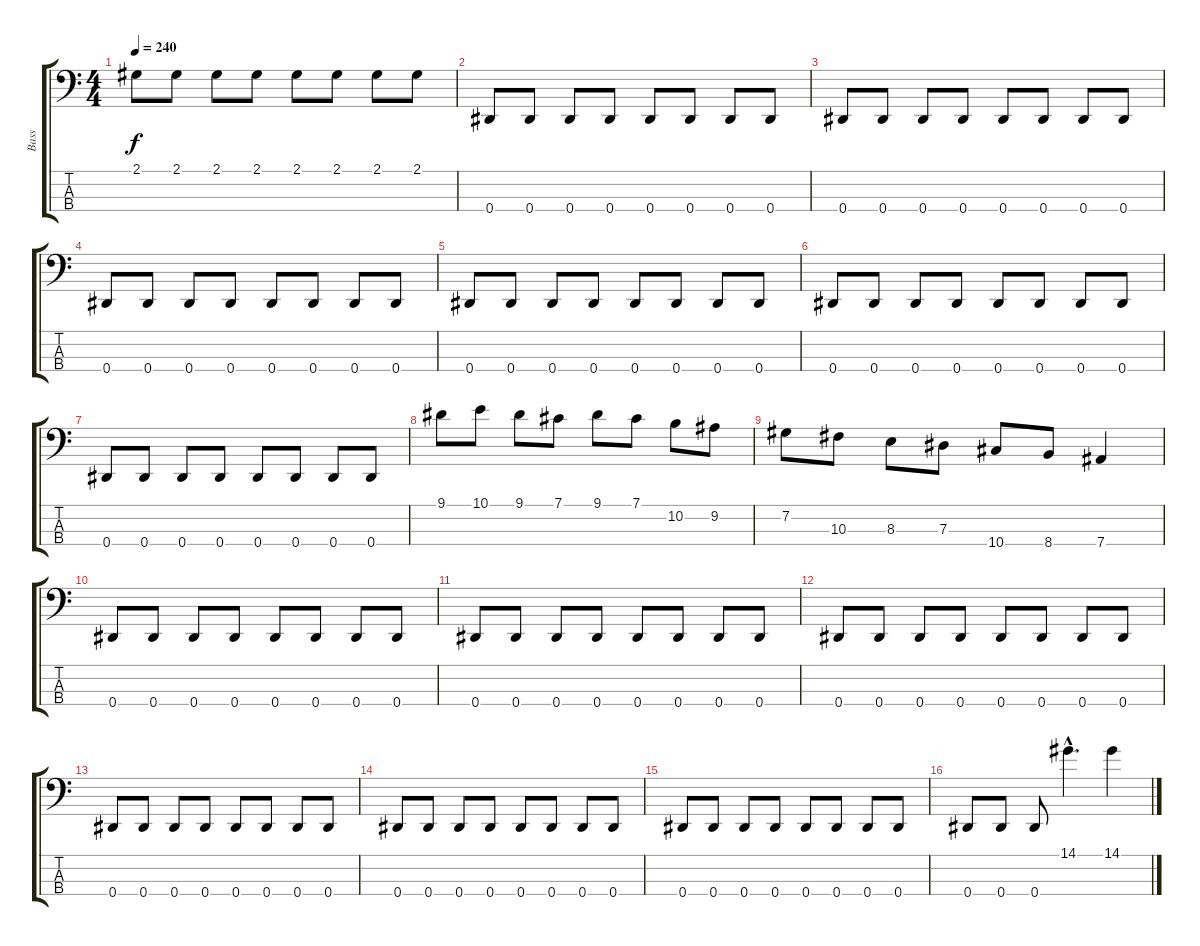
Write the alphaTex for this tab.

\track ("Bass" "Bass") {instrument electricbasspick}
\staff {score tabs}
\tuning (Gb2 Db2 Ab1 Eb1) {hide}
\ts (4 4)
\tempo 240
\clef f4
\ks c
2.1.8{dy f} 2.1.8 2.1.8 2.1.8 2.1.8 2.1.8 2.1.8 2.1.8 |
0.4.8 0.4.8 0.4.8 0.4.8 0.4.8 0.4.8 0.4.8 0.4.8 |
0.4.8 0.4.8 0.4.8 0.4.8 0.4.8 0.4.8 0.4.8 0.4.8 |
0.4.8 0.4.8 0.4.8 0.4.8 0.4.8 0.4.8 0.4.8 0.4.8 |
0.4.8 0.4.8 0.4.8 0.4.8 0.4.8 0.4.8 0.4.8 0.4.8 |
0.4.8 0.4.8 0.4.8 0.4.8 0.4.8 0.4.8 0.4.8 0.4.8 |
0.4.8 0.4.8 0.4.8 0.4.8 0.4.8 0.4.8 0.4.8 0.4.8 |
9.1.8 10.1.8 9.1.8 7.1.8 9.1.8 7.1.8 10.2.8 9.2.8 |
7.2.8 10.3.8 8.3.8 7.3.8 10.4.8 8.4.8 7.4.4 |
0.4.8 0.4.8 0.4.8 0.4.8 0.4.8 0.4.8 0.4.8 0.4.8 |
0.4.8 0.4.8 0.4.8 0.4.8 0.4.8 0.4.8 0.4.8 0.4.8 |
0.4.8 0.4.8 0.4.8 0.4.8 0.4.8 0.4.8 0.4.8 0.4.8 |
0.4.8 0.4.8 0.4.8 0.4.8 0.4.8 0.4.8 0.4.8 0.4.8 |
0.4.8 0.4.8 0.4.8 0.4.8 0.4.8 0.4.8 0.4.8 0.4.8 |
0.4.8 0.4.8 0.4.8 0.4.8 0.4.8 0.4.8 0.4.8 0.4.8 |
0.4.8 0.4.8 0.4.8 14.1{hac}.4{d} 14.1.4
